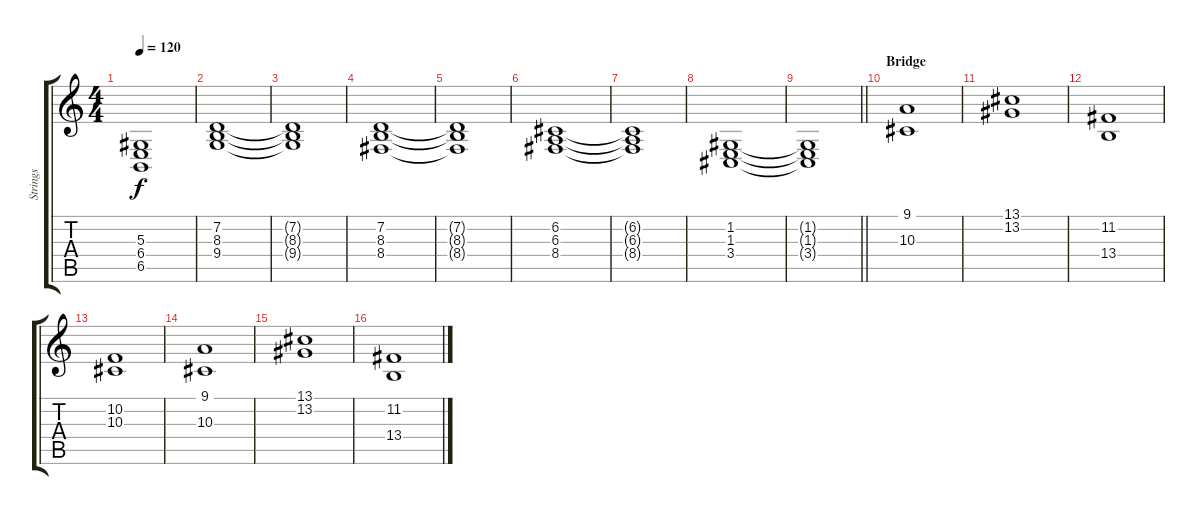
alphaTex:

\track ("Strings" "Strings") {instrument pad2warm}
\staff {score tabs}
\tuning (C4 G3 Eb3 Bb2 F2 C2) {hide}
\ts (4 4)
\tempo 120
\clef g2
\ks c
(5.3{t} 6.4{t} 6.5{t}).1{dy f} |
(7.2 8.3 9.4).1 |
(7.2{t} 8.3{t} 9.4{t}).1 |
(7.2 8.3 8.4).1 |
(7.2{t} 8.3{t} 8.4{t}).1 |
(6.2 6.3 8.4).1 |
(6.2{t} 6.3{t} 8.4{t}).1 |
(1.2 1.3 3.4).1 |
\barLineRight lightlight
(1.2{t} 1.3{t} 3.4{t}).1 |
\section ("" "Bridge")
(9.1 10.3).1{volume 7 instrument stringensemble1} |
(13.1 13.2).1 |
(11.2 13.4).1 |
(10.2 10.3).1 |
(9.1 10.3).1 |
(13.1 13.2).1 |
(11.2 13.4).1
